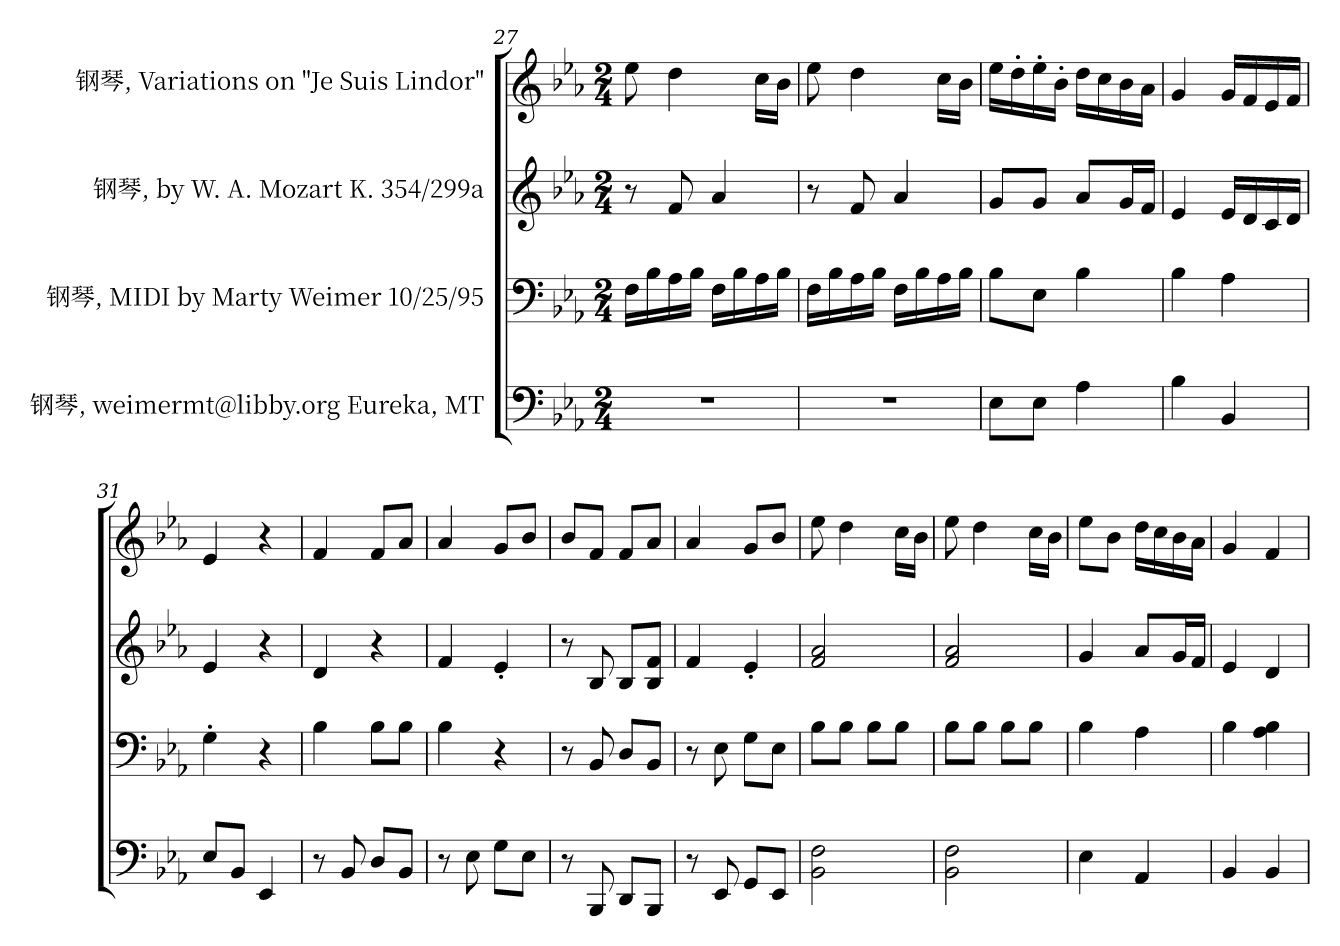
**kern	**kern	**kern	**kern
*part4	*part3	*part2	*part1
*staff4	*staff3	*staff2	*staff1
*I"钢琴, weimermt@libby.org  Eureka, MT	*I"钢琴, MIDI by Marty Weimer 10/25/95	*I"钢琴, by W. A. Mozart  K. 354/299a	*I"钢琴, Variations on &quot;Je Suis Lindor&quot;
*clefF4	*clefF4	*clefG2	*clefG2
*k[b-e-a-]	*k[b-e-a-]	*k[b-e-a-]	*k[b-e-a-]
*M2/4	*M2/4	*M2/4	*M2/4
=27	=27	=27	=27
2r	16F\LL	8r	8ee-\
.	16B-\	.	.
.	16A-\	8f/	4dd\
.	16B-\JJ	.	.
.	16F\LL	4a-/	.
.	16B-\	.	.
.	16A-\	.	16cc\LL
.	16B-\JJ	.	16b-\JJ
=28	=28	=28	=28
2r	16F\LL	8r	8ee-\
.	16B-\	.	.
.	16A-\	8f/	4dd\
.	16B-\JJ	.	.
.	16F\LL	4a-/	.
.	16B-\	.	.
.	16A-\	.	16cc\LL
.	16B-\JJ	.	16b-\JJ
=29	=29	=29	=29
8E-\L	8B-\L	8g/L	16ee-\LL
.	.	.	16dd'\
8E-\J	8E-\J	8g/J	16ee-'\
.	.	.	16b-'\JJ
4A-\	4B-\	8a-/L	16dd\LL
.	.	.	16cc\
.	.	16g/L	16b-\
.	.	16f/JJ	16a-\JJ
=30	=30	=30	=30
4B-\	4B-\	4e-/	4g/
4BB-/	4A-\	16e-/LL	16g/LL
.	.	16d/	16f/
.	.	16c/	16e-/
.	.	16d/JJ	16f/JJ
=31	=31	=31	=31
8E-/L	4G'\	4e-/	4e-/
8BB-/J	.	.	.
4EE-/	4r	4r	4r
!!LO:PB:g=z
=32	=32	=32	=32
8r	4B-\	4d/	4f/
8BB-/	.	.	.
8D/L	8B-\L	4r	8f/L
8BB-/J	8B-\J	.	8a-/J
=33	=33	=33	=33
8r	4B-\	4f/	4a-/
8E-\	.	.	.
8G\L	4r	4e-'/	8g/L
8E-\J	.	.	8b-/J
=34	=34	=34	=34
8r	8r	8r	8b-/L
8BBB-/	8BB-/	8B-/	8f/J
8DD/L	8D/L	8B-/L	8f/L
8BBB-/J	8BB-/J	8B-/ 8f/J	8a-/J
=35	=35	=35	=35
8r	8r	4f/	4a-/
8EE-/	8E-\	.	.
8GG/L	8G\L	4e-'/	8g/L
8EE-/J	8E-\J	.	8b-/J
=36	=36	=36	=36
2BB-\ 2F\	8B-\L	2f/ 2a-/	8ee-\
.	8B-\J	.	4dd\
.	8B-\L	.	.
.	8B-\J	.	16cc\LL
.	.	.	16b-\JJ
=37	=37	=37	=37
2BB-\ 2F\	8B-\L	2f/ 2a-/	8ee-\
.	8B-\J	.	4dd\
.	8B-\L	.	.
.	8B-\J	.	16cc\LL
.	.	.	16b-\JJ
=38	=38	=38	=38
4E-\	4B-\	4g/	8ee-\L
.	.	.	8b-\J
4AA-/	4A-\	8a-/L	16dd\LL
.	.	.	16cc\
.	.	16g/L	16b-\
.	.	16f/JJ	16a-\JJ
!!LO:LB:g=z
=39	=39	=39	=39
4BB-/	4B-\	4e-/	4g/
4BB-/	4A-\ 4B-\	4d/	4f/
=	=	=	=
*-	*-	*-	*-
